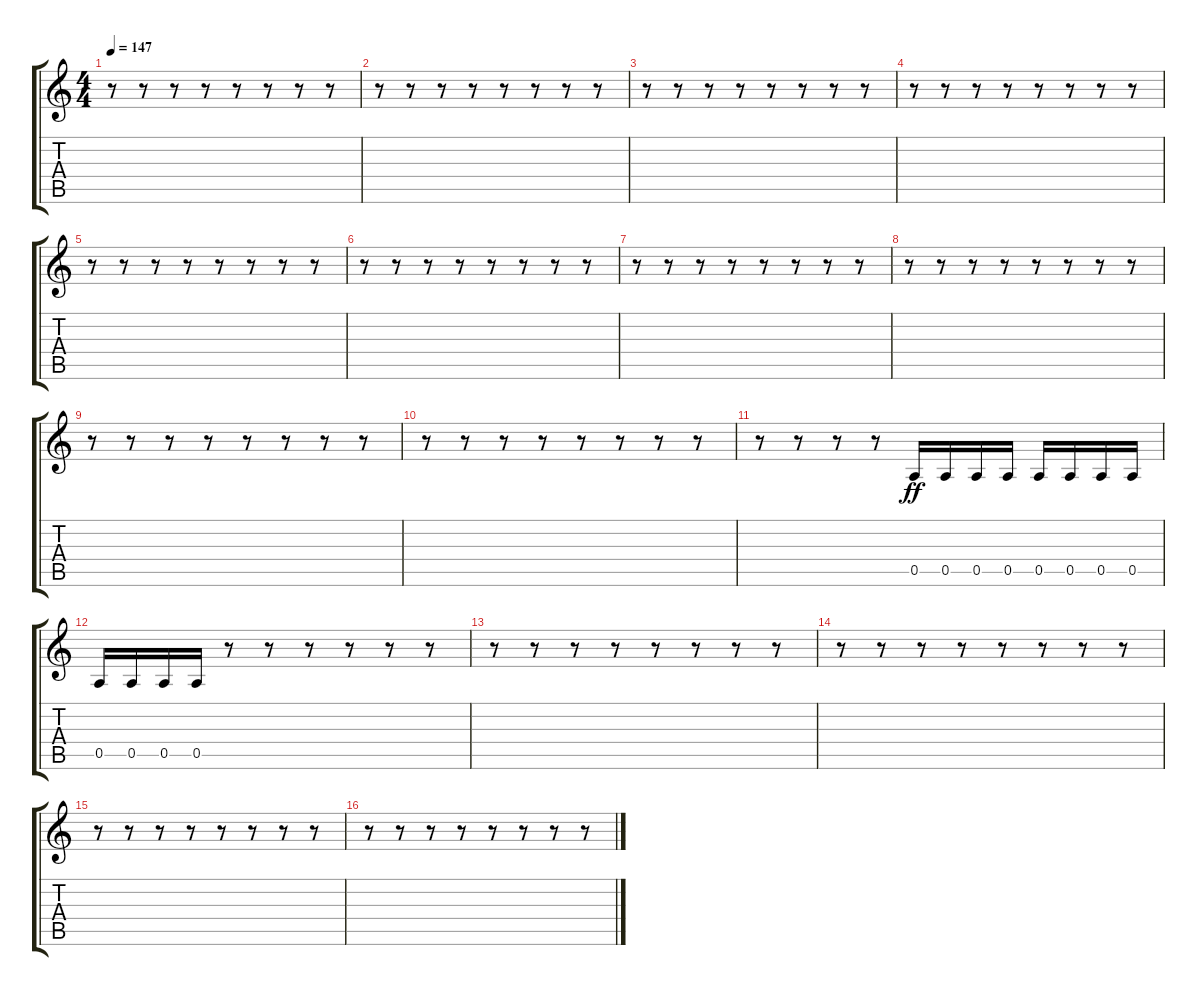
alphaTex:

\track "" {instrument guitarharmonics}
\staff {score tabs}
\tuning (E4 B3 G3 D3 A2 E2) {hide}
\ts (4 4)
\tempo 147
\clef g2
\ks c
r.8{dy ff} r.8 r.8 r.8 r.8 r.8 r.8 r.8 |
r.8 r.8 r.8 r.8 r.8 r.8 r.8 r.8 |
r.8 r.8 r.8 r.8 r.8 r.8 r.8 r.8 |
r.8 r.8 r.8 r.8 r.8 r.8 r.8 r.8 |
r.8 r.8 r.8 r.8 r.8 r.8 r.8 r.8 |
r.8 r.8 r.8 r.8 r.8 r.8 r.8 r.8 |
r.8 r.8 r.8 r.8 r.8 r.8 r.8 r.8 |
r.8 r.8 r.8 r.8 r.8 r.8 r.8 r.8 |
r.8 r.8 r.8 r.8 r.8 r.8 r.8 r.8 |
r.8 r.8 r.8 r.8 r.8 r.8 r.8 r.8 |
r.8 r.8 r.8 r.8 0.5.16 0.5.16 0.5.16 0.5.16 0.5.16 0.5.16 0.5.16 0.5.16 |
0.5.16 0.5.16 0.5.16 0.5.16 r.8 r.8 r.8 r.8 r.8 r.8 |
r.8 r.8 r.8 r.8 r.8 r.8 r.8 r.8 |
r.8 r.8 r.8 r.8 r.8 r.8 r.8 r.8 |
r.8 r.8 r.8 r.8 r.8 r.8 r.8 r.8 |
r.8 r.8 r.8 r.8 r.8 r.8 r.8 r.8
